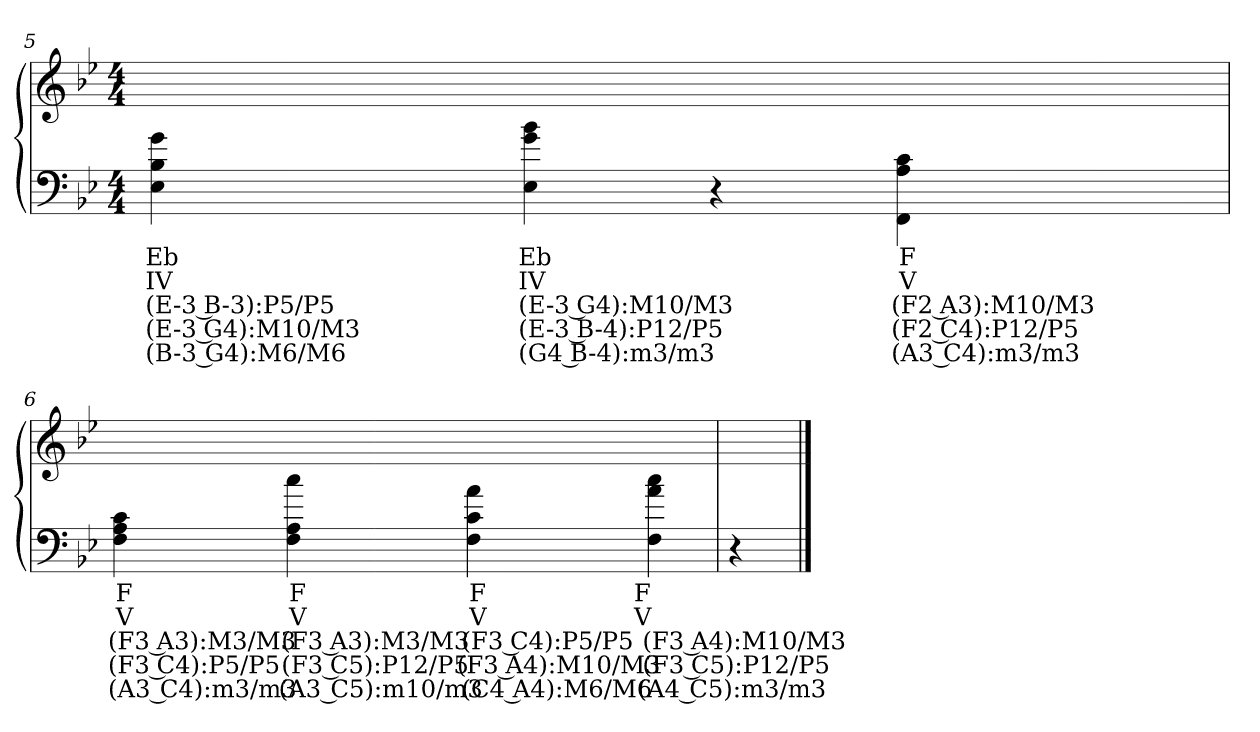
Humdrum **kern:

**kern	**text	**text	**text	**text	**text	**kern
*part2	*part2	*part2	*part2	*part2	*part2	*part1
*staff2	*staff2	*staff2	*staff2	*staff2	*staff2	*staff1
*clefF4	*	*	*	*	*	*clefG2
*k[b-e-]	*	*	*	*	*	*k[b-e-]
*B-:	*	*	*	*	*	*B-:
*M4/4	*	*	*	*	*	*M4/4
=5	=5	=5	=5	=5	=5	=5
4E- 4B- 4g	Eb	IV	(E-3 B-3):P5/P5	(E-3 G4):M10/M3	(B-3 G4):M6/M6	1ryy
4E- 4g 4b-	Eb	IV	(E-3 G4):M10/M3	(E-3 B-4):P12/P5	(G4 B-4):m3/m3	.
4r	.	.	.	.	.	.
4FF 4A 4c	F	V	(F2 A3):M10/M3	(F2 C4):P12/P5	(A3 C4):m3/m3	.
=6	=6	=6	=6	=6	=6	=6
4F 4A 4c	F	V	(F3 A3):M3/M3	(F3 C4):P5/P5	(A3 C4):m3/m3	1ryy
4F 4A 4cc	F	V	(F3 A3):M3/M3	(F3 C5):P12/P5	(A3 C5):m10/m3	.
4F 4c 4a	F	V	(F3 C4):P5/P5	(F3 A4):M10/M3	(C4 A4):M6/M6	.
4F 4a 4cc	F	V	(F3 A4):M10/M3	(F3 C5):P12/P5	(A4 C5):m3/m3	.
=7	=7	=7	=7	=7	=7	=7
4r	.	.	.	.	.	4ryy
==	==	==	==	==	==	==
*-	*-	*-	*-	*-	*-	*-
